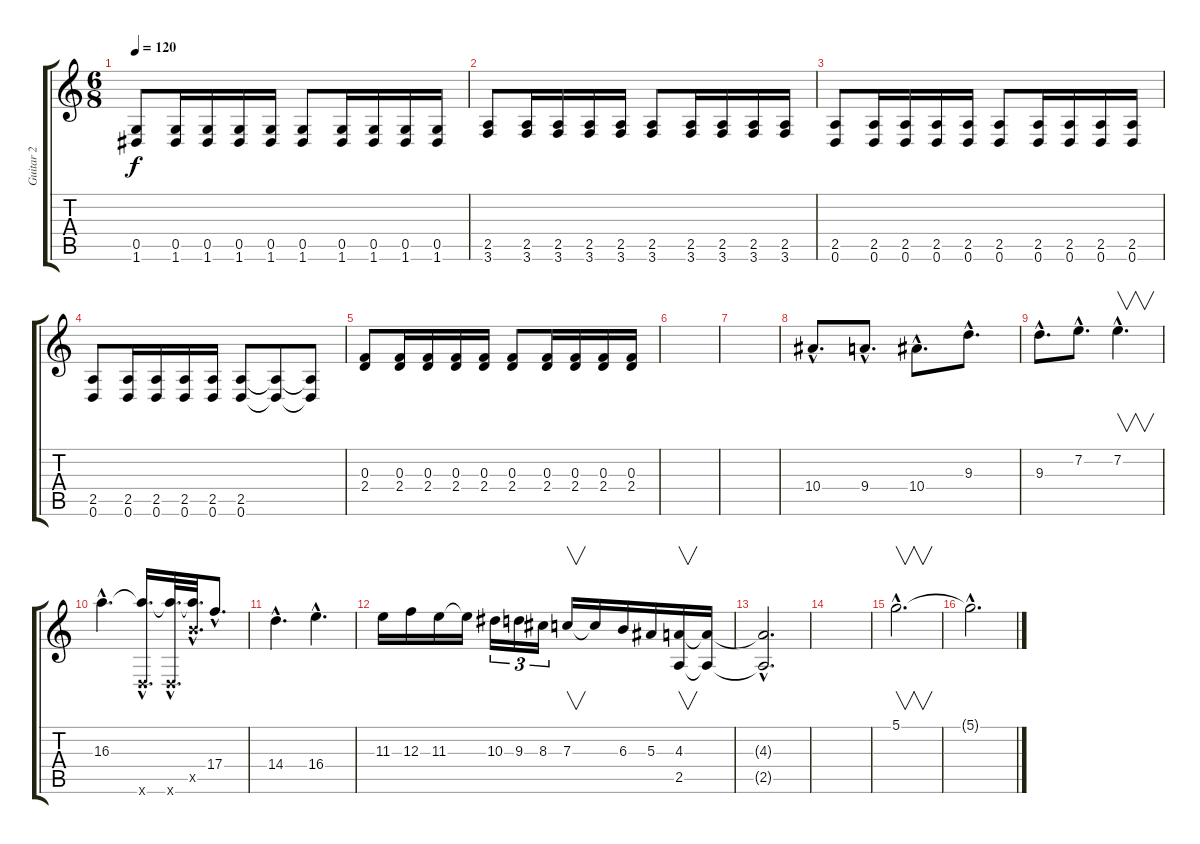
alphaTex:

\track ("Guitar 2" "Guitar 2") {instrument distortionguitar}
\staff {score tabs}
\tuning (D4 A3 F3 C3 G2 D2) {hide}
\ts (6 8)
\tempo 120
\clef g2
\ks c
(0.5 1.6).8{dy f} (0.5 1.6).16 (0.5 1.6).16 (0.5 1.6).16 (0.5 1.6).16 (0.5 1.6).8 (0.5 1.6).16 (0.5 1.6).16 (0.5 1.6).16 (0.5 1.6).16 |
(2.5 3.6).8 (2.5 3.6).16 (2.5 3.6).16 (2.5 3.6).16 (2.5 3.6).16 (2.5 3.6).8 (2.5 3.6).16 (2.5 3.6).16 (2.5 3.6).16 (2.5 3.6).16 |
(2.5 0.6).8 (2.5 0.6).16 (2.5 0.6).16 (2.5 0.6).16 (2.5 0.6).16 (2.5 0.6).8 (2.5 0.6).16 (2.5 0.6).16 (2.5 0.6).16 (2.5 0.6).16 |
(2.5 0.6).8 (2.5 0.6).16 (2.5 0.6).16 (2.5 0.6).16 (2.5 0.6).16 (2.5 0.6).8 (2.5{t} 0.6{t}).8 (2.5{t} 0.6{t}).8 |
(0.3 2.4).8 (0.3 2.4).16 (0.3 2.4).16 (0.3 2.4).16 (0.3 2.4).16 (0.3 2.4).8 (0.3 2.4).16 (0.3 2.4).16 (0.3 2.4).16 (0.3 2.4).16 |
|
|
10.4{hac}.8{d} 9.4{hac}.8{d} 10.4{hac}.8{d} 9.3{hac}.8{d} |
9.3{hac}.8{d} 7.2{hac}.8{d} 7.2{hac}.4{v d} |
16.3{hac}.4{d} (16.3{hac t} 0.6{hac x}).16{d} (16.3{hac t} 0.6{hac x}).32{d} (16.3{hac t} 16.5{hac x}).32{d} 17.4{hac}.8{d} |
14.4{hac}.4{d} 16.4{hac}.4{d} |
11.3.16 12.3.16 11.3.16 11.3{t}.16 10.3.16{tu (3 2)} 9.3.16{tu (3 2)} 8.3.16{tu (3 2)} 7.3.16{v} 7.3{t}.16 6.3.16 5.3.16 (4.3 2.5).16{v volume 0} (4.3{t} 2.5{t}).16 |
(4.3{hac t} 2.5{hac t}).2{d} |
|
5.1{hac}.2{v d volume 16} |
5.1{hac t}.2{d}
